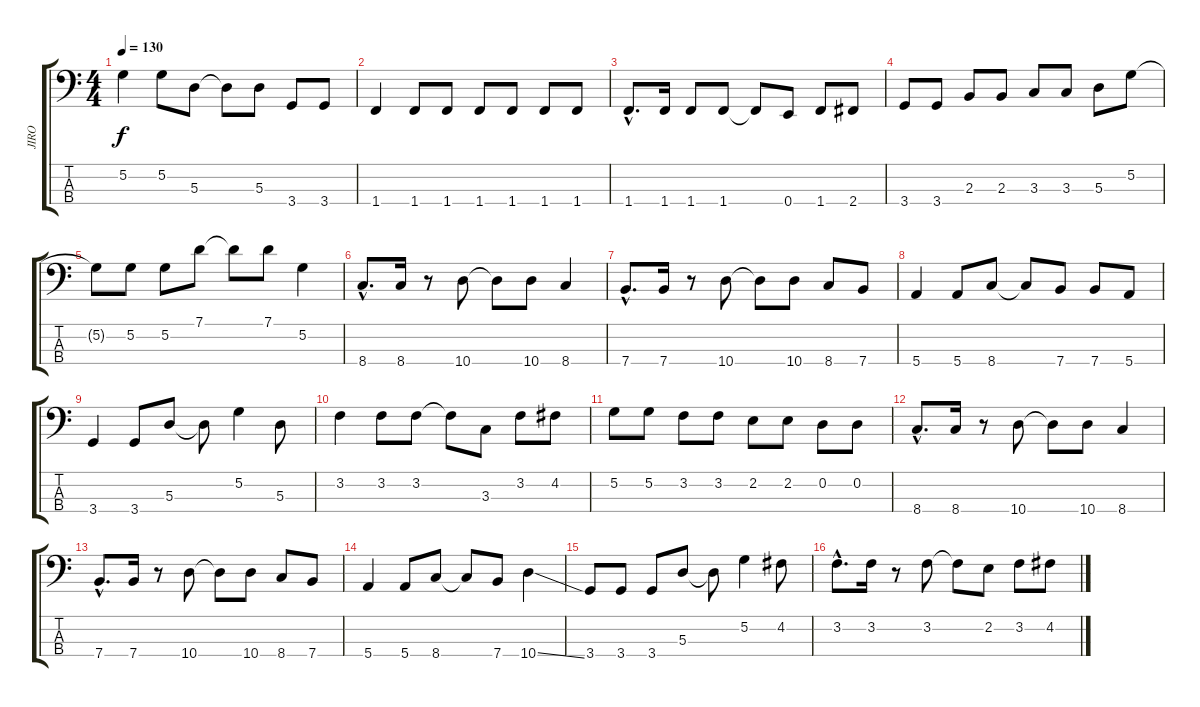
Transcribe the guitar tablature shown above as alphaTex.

\track ("JIRO" "JIRO") {instrument electricbasspick}
\staff {score tabs}
\tuning (G2 D2 A1 E1) {hide}
\ts (4 4)
\tempo 130
\clef f4
\ks c
5.2.4{dy f} 5.2.8 5.3.8 5.3{t}.8 5.3.8 3.4.8 3.4.8 |
1.4.4 1.4.8 1.4.8 1.4.8 1.4.8 1.4.8 1.4.8 |
1.4{hac}.8{d} 1.4.16 1.4.8 1.4.8 1.4{t}.8 0.4.8 1.4.8 2.4.8 |
3.4.8 3.4.8 2.3.8 2.3.8 3.3.8 3.3.8 5.3.8 5.2.8 |
5.2{t}.8 5.2.8 5.2.8 7.1.8 7.1{t}.8 7.1.8 5.2.4 |
8.4{hac}.8{d} 8.4.16 r.8 10.4.8 10.4{t}.8 10.4.8 8.4.4 |
7.4{hac}.8{d} 7.4.16 r.8 10.4.8 10.4{t}.8 10.4.8 8.4.8 7.4.8 |
5.4.4 5.4.8 8.4.8 8.4{t}.8 7.4.8 7.4.8 5.4.8 |
3.4.4 3.4.8 5.3.8 5.3{t}.8 5.2.4 5.3.8 |
3.2.4 3.2.8 3.2.8 3.2{t}.8 3.3.8 3.2.8 4.2.8 |
5.2.8 5.2.8 3.2.8 3.2.8 2.2.8 2.2.8 0.2.8 0.2.8 |
8.4{hac}.8{d} 8.4.16 r.8 10.4.8 10.4{t}.8 10.4.8 8.4.4 |
7.4{hac}.8{d} 7.4.16 r.8 10.4.8 10.4{t}.8 10.4.8 8.4.8 7.4.8 |
5.4.4 5.4.8 8.4.8 8.4{t}.8 7.4.8 10.4{ss}.4 |
3.4.8 3.4.8 3.4.8 5.3.8 5.3{t}.8 5.2.4 4.2.8 |
3.2{hac}.8{d} 3.2.16 r.8 3.2.8 3.2{t}.8 2.2.8 3.2.8 4.2.8
